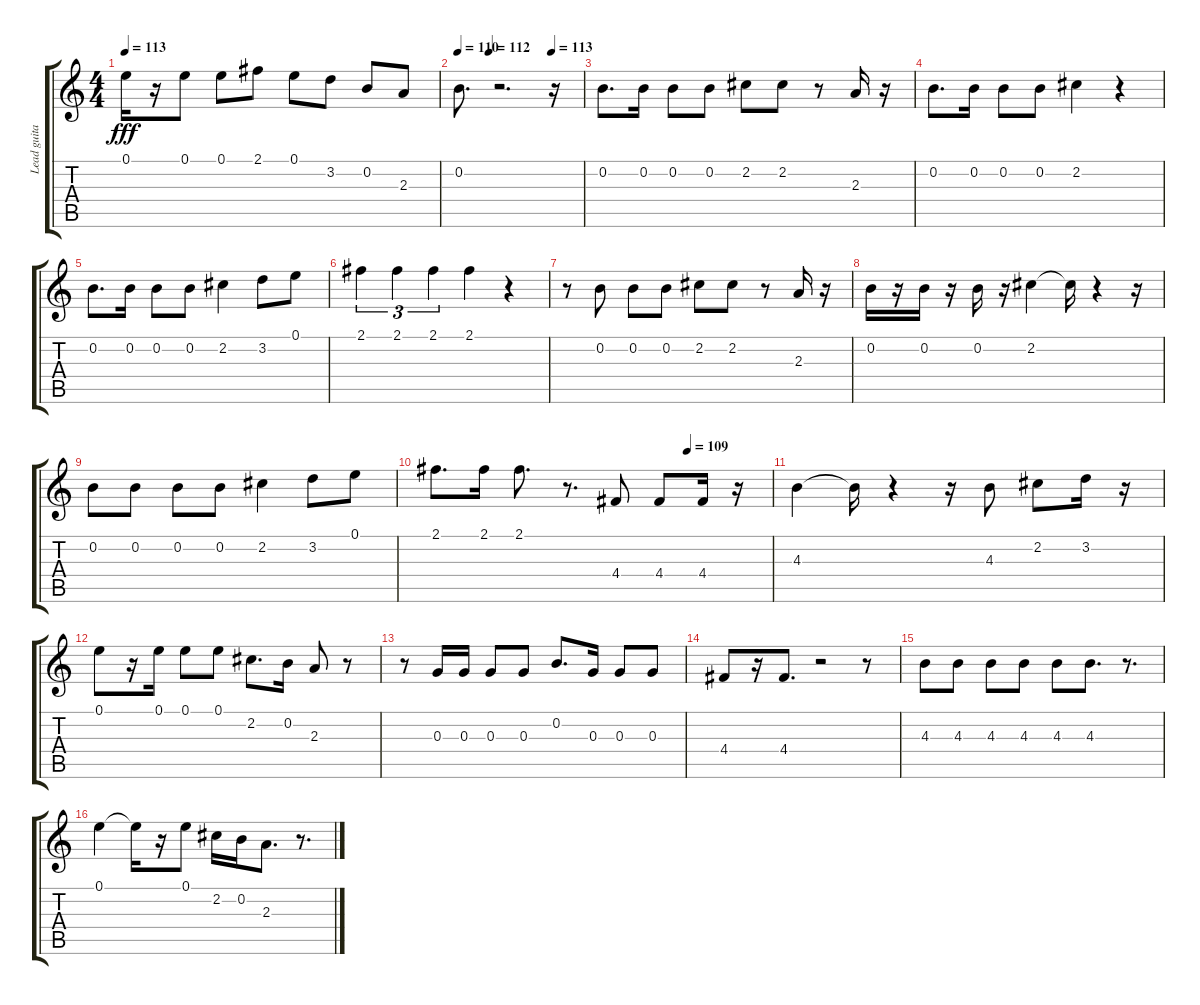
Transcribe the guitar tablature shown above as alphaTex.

\track ("Lead guitar" "Lead guita") {instrument electricguitarjazz}
\staff {score tabs}
\tuning (E4 B3 G3 D3 A2 E2) {hide}
\ts (4 4)
\tempo 113
\clef g2
\ks c
0.1.16{dy fff} r.16 0.1.8 0.1.8 2.1.8 0.1.8 3.2.8 0.2.8 2.3.8 |
\tempo 110
\tempo (112 0.25)
\tempo (113 0.75)
0.2.8{d} r.2{d} r.16 |
0.2.8{d} 0.2.16 0.2.8 0.2.8 2.2.8 2.2.8 r.8 2.3.16 r.16 |
0.2.8{d} 0.2.16 0.2.8 0.2.8 2.2.4 r.4 |
0.2.8{d} 0.2.16 0.2.8 0.2.8 2.2.4 3.2.8 0.1.8 |
2.1.4{tu (3 2)} 2.1.4{tu (3 2)} 2.1.4{tu (3 2)} 2.1.4 r.4 |
r.8 0.2.8 0.2.8 0.2.8 2.2.8 2.2.8 r.8 2.3.16 r.16 |
0.2.16 r.16 0.2.16 r.16 0.2.16 r.16 2.2.4 2.2{t}.16 r.4 r.16 |
0.2.8 0.2.8 0.2.8 0.2.8 2.2.4 3.2.8 0.1.8 |
\tempo (109 0.75)
2.1.8{d} 2.1.16 2.1.8{d} r.8{d} 4.4.8 4.4.8 4.4.16 r.16 |
4.3.4 4.3{t}.16 r.4 r.16 4.3.8 2.2.8 3.2.16 r.16 |
0.1.8 r.16 0.1.16 0.1.8 0.1.8 2.2.8{d} 0.2.16 2.3.8 r.8 |
r.8 0.3.16 0.3.16 0.3.8 0.3.8 0.2.8{d} 0.3.16 0.3.8 0.3.8 |
4.4.8 r.16 4.4.8{d} r.2 r.8 |
4.3.8 4.3.8 4.3.8 4.3.8 4.3.8 4.3.8{d} r.8{d} |
0.1.4 0.1{t}.16 r.16 0.1.8 2.2.16 0.2.16 2.3.8{d} r.8{d}
